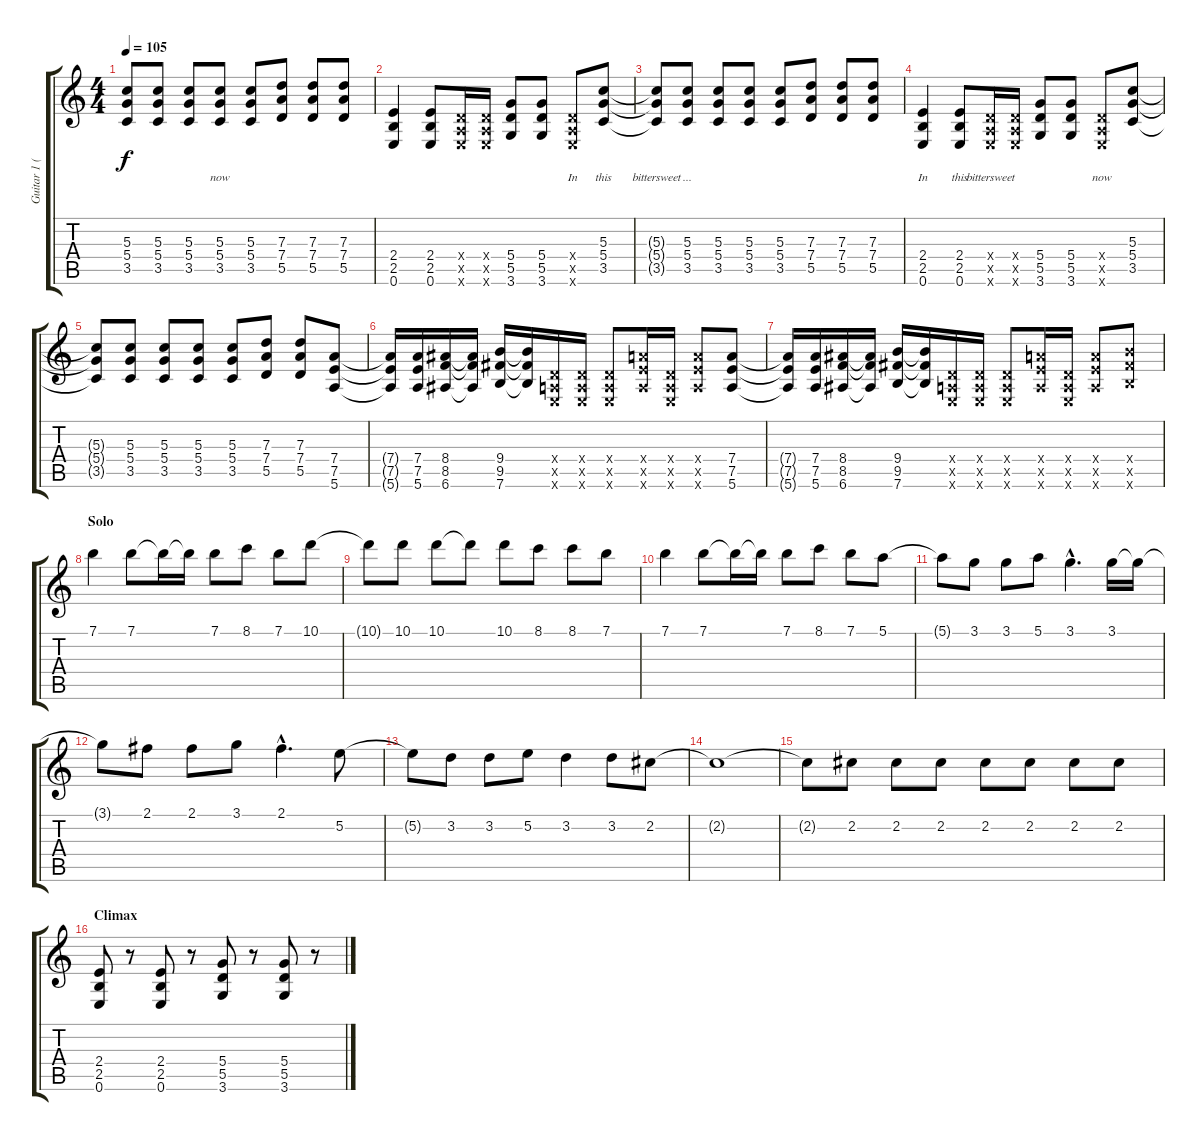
\track ("Guitar 1 ( Carl Bell )" "Guitar 1 (") {instrument distortionguitar}
\staff {score tabs}
\tuning (E4 B3 G3 D3 A2 E2) {hide}
\ts (4 4)
\tempo 105
\clef g2
\ks c
(5.3{t} 5.4{t} 3.5{t}).8{lyrics (0 "") lyrics (1 "") lyrics (2 "") lyrics (3 "") lyrics (4 "") dy f} (5.3 5.4 3.5).8{lyrics (0 "") lyrics (1 "") lyrics (2 "") lyrics (3 "") lyrics (4 "")} (5.3 5.4 3.5).8{lyrics (0 "") lyrics (1 "") lyrics (2 "") lyrics (3 "") lyrics (4 "")} (5.3 5.4 3.5).8{lyrics (0 "now") lyrics (1 "") lyrics (2 "") lyrics (3 "") lyrics (4 "")} (5.3 5.4 3.5).8{lyrics (0 "") lyrics (1 "") lyrics (2 "") lyrics (3 "") lyrics (4 "")} (7.3 7.4 5.5).8{lyrics (0 "") lyrics (1 "") lyrics (2 "") lyrics (3 "") lyrics (4 "")} (7.3 7.4 5.5).8{lyrics (0 "") lyrics (1 "") lyrics (2 "") lyrics (3 "") lyrics (4 "")} (7.3 7.4 5.5).8{lyrics (0 "") lyrics (1 "") lyrics (2 "") lyrics (3 "") lyrics (4 "")} |
(2.4 2.5 0.6).4{lyrics (0 "") lyrics (1 "") lyrics (2 "") lyrics (3 "") lyrics (4 "")} (2.4 2.5 0.6).8{lyrics (0 "") lyrics (1 "") lyrics (2 "") lyrics (3 "") lyrics (4 "")} (0.4{x} 0.5{x} 0.6{x}).16{lyrics (0 "") lyrics (1 "") lyrics (2 "") lyrics (3 "") lyrics (4 "")} (0.4{x} 0.5{x} 0.6{x}).16{lyrics (0 "") lyrics (1 "") lyrics (2 "") lyrics (3 "") lyrics (4 "")} (5.4 5.5 3.6).8{lyrics (0 "") lyrics (1 "") lyrics (2 "") lyrics (3 "") lyrics (4 "")} (5.4 5.5 3.6).8{lyrics (0 "") lyrics (1 "") lyrics (2 "") lyrics (3 "") lyrics (4 "")} (0.4{x} 0.5{x} 0.6{x}).8{lyrics (0 "In") lyrics (1 "") lyrics (2 "") lyrics (3 "") lyrics (4 "")} (5.3 5.4 3.5).8{lyrics (0 "this") lyrics (1 "") lyrics (2 "") lyrics (3 "") lyrics (4 "")} |
(5.3{t} 5.4{t} 3.5{t}).8{lyrics (0 "bittersweet") lyrics (1 "") lyrics (2 "") lyrics (3 "") lyrics (4 "")} (5.3 5.4 3.5).8{lyrics (0 "...") lyrics (1 "") lyrics (2 "") lyrics (3 "") lyrics (4 "")} (5.3 5.4 3.5).8{lyrics (0 "") lyrics (1 "") lyrics (2 "") lyrics (3 "") lyrics (4 "")} (5.3 5.4 3.5).8{lyrics (0 "") lyrics (1 "") lyrics (2 "") lyrics (3 "") lyrics (4 "")} (5.3 5.4 3.5).8{lyrics (0 "") lyrics (1 "") lyrics (2 "") lyrics (3 "") lyrics (4 "")} (7.3 7.4 5.5).8{lyrics (0 "") lyrics (1 "") lyrics (2 "") lyrics (3 "") lyrics (4 "")} (7.3 7.4 5.5).8{lyrics (0 "") lyrics (1 "") lyrics (2 "") lyrics (3 "") lyrics (4 "")} (7.3 7.4 5.5).8{lyrics (0 "") lyrics (1 "") lyrics (2 "") lyrics (3 "") lyrics (4 "")} |
(2.4 2.5 0.6).4{lyrics (0 "In") lyrics (1 "") lyrics (2 "") lyrics (3 "") lyrics (4 "")} (2.4 2.5 0.6).8{lyrics (0 "this") lyrics (1 "") lyrics (2 "") lyrics (3 "") lyrics (4 "")} (0.4{x} 0.5{x} 0.6{x}).16{lyrics (0 "bittersweet") lyrics (1 "") lyrics (2 "") lyrics (3 "") lyrics (4 "")} (0.4{x} 0.5{x} 0.6{x}).16{lyrics (0 "") lyrics (1 "") lyrics (2 "") lyrics (3 "") lyrics (4 "")} (5.4 5.5 3.6).8{lyrics (0 "") lyrics (1 "") lyrics (2 "") lyrics (3 "") lyrics (4 "")} (5.4 5.5 3.6).8{lyrics (0 "") lyrics (1 "") lyrics (2 "") lyrics (3 "") lyrics (4 "")} (0.4{x} 0.5{x} 0.6{x}).8{lyrics (0 "now") lyrics (1 "") lyrics (2 "") lyrics (3 "") lyrics (4 "")} (5.3 5.4 3.5).8 |
(5.3{t} 5.4{t} 3.5{t}).8 (5.3 5.4 3.5).8 (5.3 5.4 3.5).8 (5.3 5.4 3.5).8 (5.3 5.4 3.5).8 (7.3 7.4 5.5).8 (7.3 7.4 5.5).8 (7.4 7.5 5.6).8 |
(7.4{t} 7.5{t} 5.6{t}).16 (7.4 7.5 5.6).16 (8.4 8.5 6.6).16 (8.4{t} 8.5{t} 6.6{t}).16 (9.4 9.5 7.6).16 (9.4{t} 9.5{t} 7.6{t}).16 (0.4{x} 0.5{x} 0.6{x}).16 (0.4{x} 0.5{x} 0.6{x}).16 (0.4{x} 0.5{x} 0.6{x}).8 (7.4{x} 7.5{x} 5.6{x}).16 (0.4{x} 0.5{x} 0.6{x}).16 (7.4{x} 7.5{x} 5.6{x}).8 (7.4 7.5 5.6).8 |
(7.4{t} 7.5{t} 5.6{t}).16 (7.4 7.5 5.6).16 (8.4 8.5 6.6).16 (8.4{t} 8.5{t} 6.6{t}).16 (9.4 9.5 7.6).16 (9.4{t} 9.5{t} 7.6{t}).16 (0.4{x} 0.5{x} 0.6{x}).16 (0.4{x} 0.5{x} 0.6{x}).16 (0.4{x} 0.5{x} 0.6{x}).8 (7.4{x} 7.5{x} 5.6{x}).16 (0.4{x} 0.5{x} 0.6{x}).16 (7.4{x} 7.5{x} 5.6{x}).8 (9.4{x} 9.5{x} 7.6{x}).8 |
\section ("" "Solo")
7.1.4{volume 15} 7.1.8 7.1{t}.16 7.1{t}.16 7.1.8 8.1.8 7.1.8 10.1.8 |
10.1{t}.8 10.1.8 10.1.8 10.1{t}.8 10.1.8 8.1.8 8.1.8 7.1.8 |
7.1.4 7.1.8 7.1{t}.16 7.1{t}.16 7.1.8 8.1.8 7.1.8 5.1.8 |
5.1{t}.8 3.1.8 3.1.8 5.1.8 3.1{hac}.4{d} 3.1.16 3.1{t}.16 |
3.1{t}.8 2.1.8 2.1.8 3.1.8 2.1{hac}.4{d} 5.2.8 |
5.2{t}.8 3.2.8 3.2.8 5.2.8 3.2.4 3.2.8 2.2.8 |
2.2{t}.1 |
2.2{t}.8 2.2.8 2.2.8 2.2.8 2.2.8 2.2.8 2.2.8 2.2.8 |
\section ("" "Climax")
(2.4 2.5 0.6).8{volume 13} r.8 (2.4 2.5 0.6).8 r.8 (5.4 5.5 3.6).8 r.8 (5.4 5.5 3.6).8 r.8
